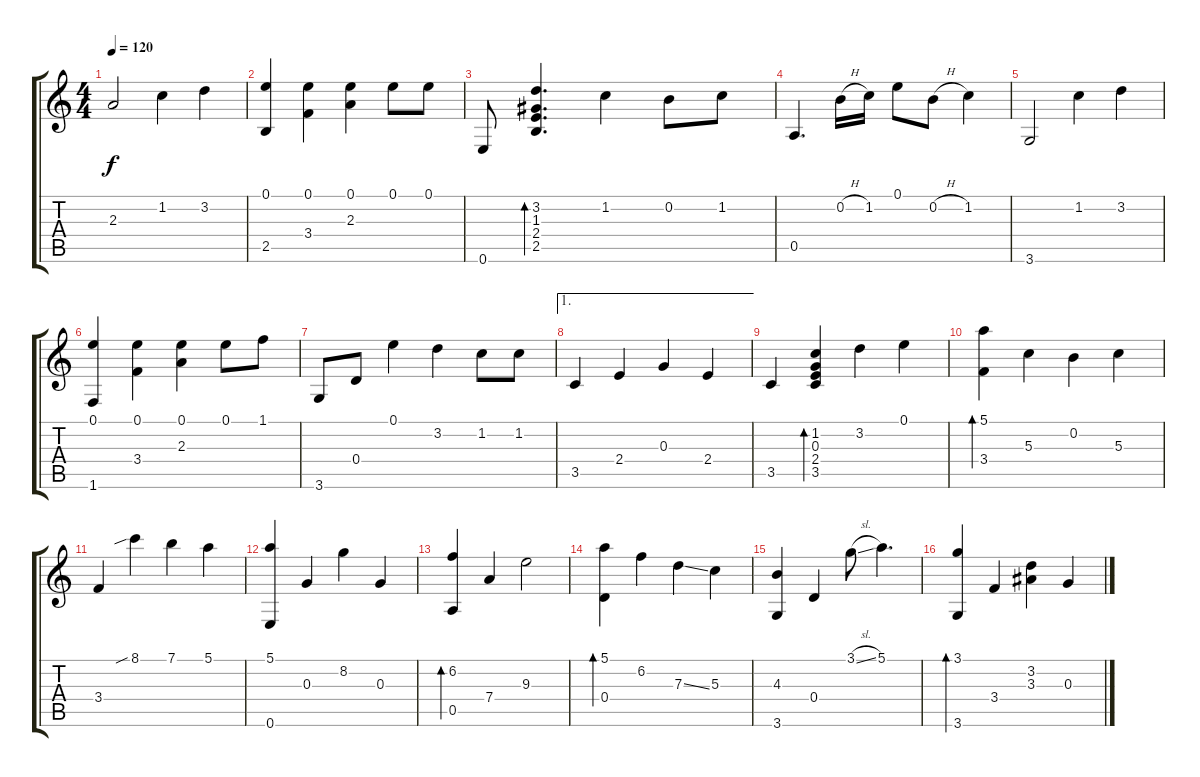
\track "" {instrument acousticguitarnylon}
\staff {score tabs}
\tuning (E4 B3 G3 D3 A2 E2) {hide}
\ts (4 4)
\tempo 120
\clef g2
\ks c
2.3{t}.2{dy f} 1.2.4 3.2.4 |
(0.1 2.5).4 (0.1 3.4).4 (0.1 2.3).4 0.1.8 0.1.8 |
0.6.8 (3.2 1.3 2.4 2.5).4{d bd 480} 1.2.4 0.2.8 1.2.8 |
0.5.4{d} 0.2{h}.16 1.2.16 0.1.8 0.2{h}.8 1.2.4 |
3.6.2 1.2.4 3.2.4 |
(0.1 1.6).4 (0.1 3.4).4 (0.1 2.3).4 0.1.8 1.1.8 |
3.6.8 0.4.8 0.1.4 3.2.4 1.2.8 1.2.8 |
\ae 1
3.5.4 2.4.4 0.3.4 2.4.4 |
3.5.4 (1.2 0.3 2.4 3.5).4{bd 240} 3.2.4 0.1.4 |
(5.1 3.4).4{bd 480} 5.3.4 0.2.4 5.3.4 |
3.4.4 8.1{sib}.4 7.1.4 5.1.4 |
(5.1 0.6).4 0.3.4 8.2.4 0.3.4 |
(6.2 0.5).4{bd 480} 7.4.4 9.3.2 |
(5.1 0.4).4{bd 480} 6.2.4 7.3{ss}.4 5.3.4 |
(4.3 3.6).4 0.4.4 3.1{sl}.8 5.1.4{d} |
(3.1 3.6).4{bd 480} 3.4.4 (3.2 3.3).4 0.3.4
